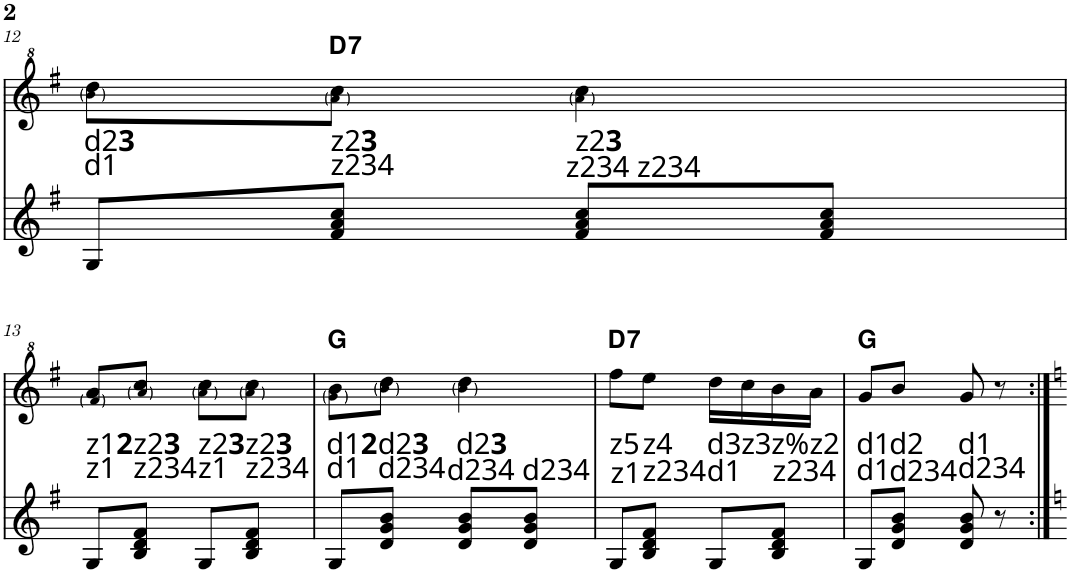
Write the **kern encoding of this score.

**kern	**kern	**text	**text	**text	**harte
*part2	*part1	*part1	*part1	*part1	*part1
*staff2	*staff1	*staff1	*staff1	*staff1	*
*I"Akkordeon	*I"Akkordeon	*	*	*	*
!!LO:PB:g=z
*clefG2	*clefG^2	*	*	*	*
*k[f#]	*k[f#]	*	*	*	*
*M2/4	*M2/4	*	*	*	*
=12	=12	=12	=12	=12	=12
!	!	!	!LO:LY:b	!LO:LY:b	!
8G/L	8bb!\ 8ddd\L	.	d2 3	d1	.
!	!	!	!LO:LY:b	!LO:LY:b	!LO:H:kt=7
8f#/ 8a/ 8cc/J	8aa!\ 8ccc\J	.	z2 3	z234	D:7
!	!	!	!LO:LY:b	!LO:LY:b	!
8f#/ 8a/ 8cc/L	4aa!\ 4ccc\	.	z2 3	z234 z234	.
8f#/ 8a/ 8cc/J	.	.	.	.	.
!!LO:LB:g=z
=13	=13	=13	=13	=13	=13
!	!	!	!LO:LY:b	!LO:LY:b	!
8G/L	8ff#!/ 8aa/L	.	z1 2	z1	.
!	!	!	!LO:LY:b	!LO:LY:b	!
8B/ 8d/ 8f#/J	8aa!/ 8ccc/J	.	z2 3	z234	.
!	!	!	!LO:LY:b	!LO:LY:b	!
8G/L	8aa!\ 8ccc\L	.	z2 3	z1	.
!	!	!	!LO:LY:b	!LO:LY:b	!
8B/ 8d/ 8f#/J	8aa!\ 8ccc\J	.	z2 3	z234	.
=14	=14	=14	=14	=14	=14
!	!	!	!LO:LY:b	!LO:LY:b	!
8G/L	8gg!\ 8bb\L	.	d1 2	d1	G:maj
!	!	!	!LO:LY:b	!LO:LY:b	!
8d/ 8g/ 8b/J	8bb!\ 8ddd\J	.	d2 3	d234	.
!	!	!	!LO:LY:b	!LO:LY:b	!
8d/ 8g/ 8b/L	4bb!\ 4ddd\	.	d2 3	d234 d234	.
8d/ 8g/ 8b/J	.	.	.	.	.
=15	=15	=15	=15	=15	=15
!	!	!	!LO:LY:b	!LO:LY:b	!LO:H:kt=7
8G/L	8fff#\L	.	z5	z1	D:7
!	!	!	!LO:LY:b	!LO:LY:b	!
8B/ 8d/ 8f#/J	8eee\J	.	z4	z234	.
!	!	!	!LO:LY:b	!LO:LY:b	!
8G/L	16ddd\LL	.	d3	d1	.
!	!	!	!LO:LY:b	!	!
.	16ccc\	.	z3	.	.
!	!	!	!LO:LY:b	!LO:LY:b	!
8B/ 8d/ 8f#/J	16bb\	.	z%	z234	.
!	!	!	!LO:LY:b	!	!
.	16aa\JJ	.	z2	.	.
=16	=16	=16	=16	=16	=16
!	!	!	!LO:LY:b	!LO:LY:b	!
8G/L	8gg/L	.	d1	d1	G:maj
!	!	!	!LO:LY:b	!LO:LY:b	!
8d/ 8g/ 8b/J	8bb/J	.	d2	d234	.
!	!	!	!LO:LY:b	!LO:LY:b	!
8d/ 8g/ 8b/	8gg/	.	d1	d234	.
8r	8r	.	.	.	.
=:|!	=:|!	=:|!	=:|!	=:|!	=:|!
*-	*-	*-	*-	*-	*-
